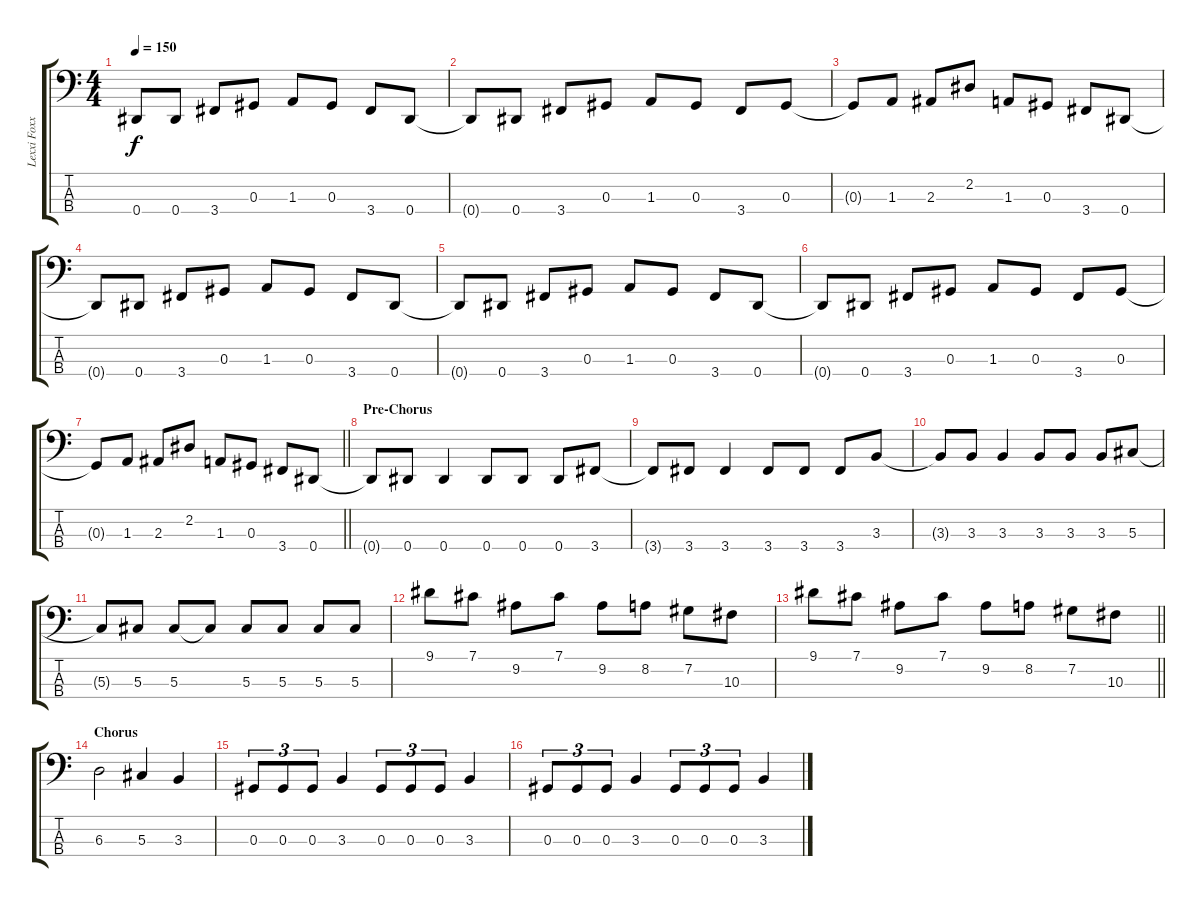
\track ("Lexxi Foxxx" "Lexxi Foxx") {instrument electricbasspick bank 255}
\staff {score tabs}
\tuning (Gb2 Db2 Ab1 Eb1) {hide}
\ts (4 4)
\tempo 150
\clef f4
\ks c
0.4{t}.8{dy f} 0.4.8 3.4.8 0.3.8 1.3.8 0.3.8 3.4.8 0.4.8 |
0.4{t}.8 0.4.8 3.4.8 0.3.8 1.3.8 0.3.8 3.4.8 0.3.8 |
0.3{t}.8 1.3.8 2.3.8 2.2.8 1.3.8 0.3.8 3.4.8 0.4.8 |
0.4{t}.8 0.4.8 3.4.8 0.3.8 1.3.8 0.3.8 3.4.8 0.4.8 |
0.4{t}.8 0.4.8 3.4.8 0.3.8 1.3.8 0.3.8 3.4.8 0.4.8 |
0.4{t}.8 0.4.8 3.4.8 0.3.8 1.3.8 0.3.8 3.4.8 0.3.8 |
\barLineRight lightlight
0.3{t}.8 1.3.8 2.3.8 2.2.8 1.3.8 0.3.8 3.4.8 0.4.8 |
\section ("" "Pre-Chorus")
0.4{t}.8 0.4.8 0.4.4 0.4.8 0.4.8 0.4.8 3.4.8 |
3.4{t}.8 3.4.8 3.4.4 3.4.8 3.4.8 3.4.8 3.3.8 |
3.3{t}.8 3.3.8 3.3.4 3.3.8 3.3.8 3.3.8 5.3.8 |
5.3{t}.8 5.3.8 5.3.8 5.3{t}.8 5.3.8 5.3.8 5.3.8 5.3.8 |
9.1.8 7.1.8 9.2.8 7.1.8 9.2.8 8.2.8 7.2.8 10.3.8 |
\barLineRight lightlight
9.1.8 7.1.8 9.2.8 7.1.8 9.2.8 8.2.8 7.2.8 10.3.8 |
\section ("" "Chorus")
6.3.2 5.3.4 3.3.4 |
0.3.8{tu (3 2)} 0.3.8{tu (3 2)} 0.3.8{tu (3 2)} 3.3.4 0.3.8{tu (3 2)} 0.3.8{tu (3 2)} 0.3.8{tu (3 2)} 3.3.4 |
0.3.8{tu (3 2)} 0.3.8{tu (3 2)} 0.3.8{tu (3 2)} 3.3.4 0.3.8{tu (3 2)} 0.3.8{tu (3 2)} 0.3.8{tu (3 2)} 3.3.4
